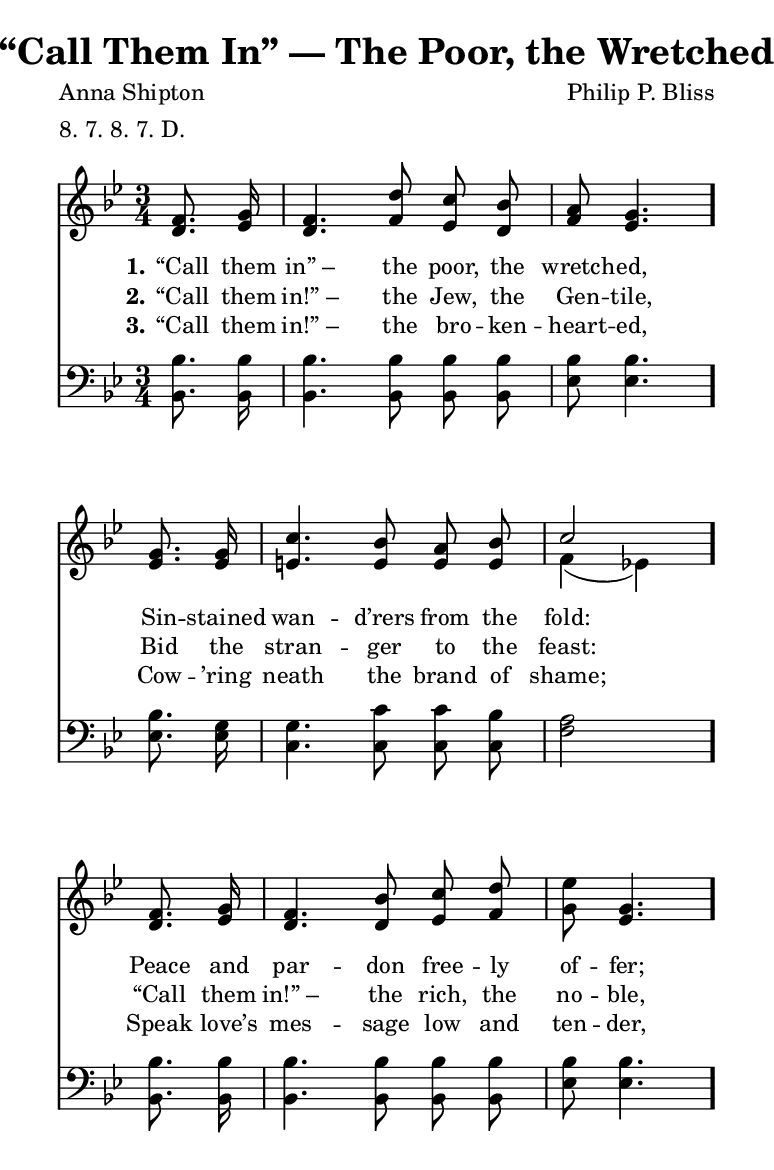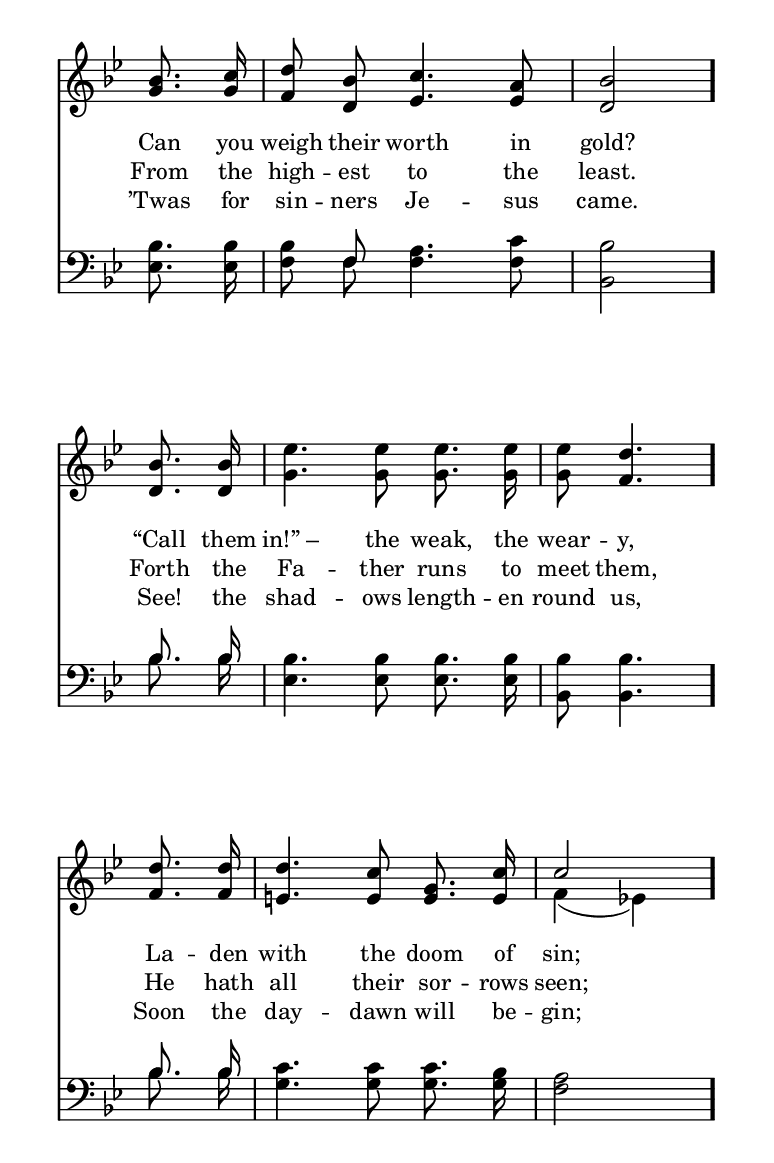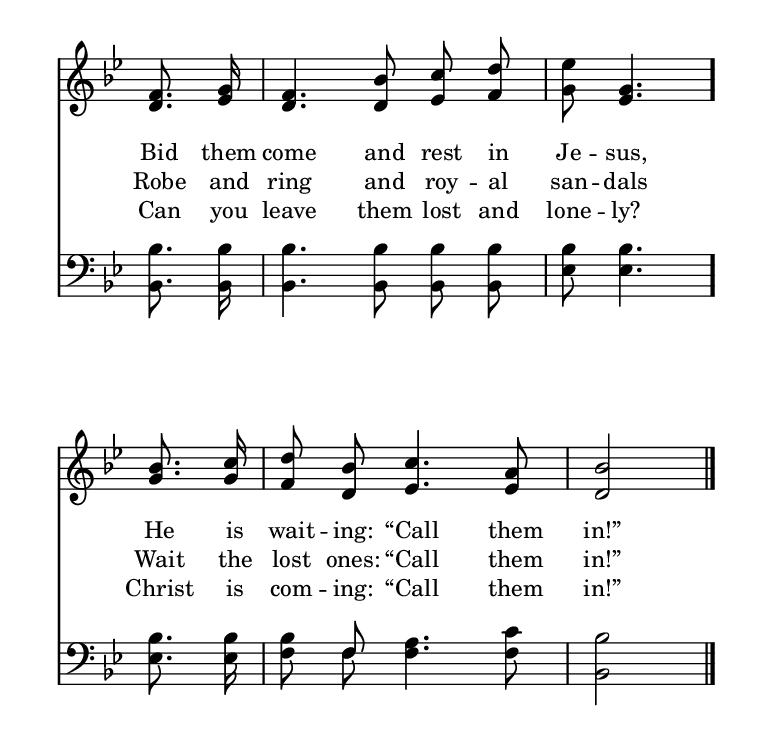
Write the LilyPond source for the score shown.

\include "common/global.ily"
\paper {
  \include "common/paper.ily"
}

\header{
  %gospel
  hymnnumber = "64"
  title = "“Call Them In” — The Poor, the Wretched"
  tunename = "Lower Lights" % see https://hymnary.org/tune/brightly_beams_our_fathers_mercy_bliss
  meter = "8. 7. 8. 7. D."
  poet = "Anna Shipton" % see https://hymnary.org/text/call_them_in_the_poor_the_wretched
  composer = "Philip P. Bliss"
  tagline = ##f
}

% for fermata in MIDI
ta = { \tempo 4=78 }
tb = { \tempo 4=39 }

patternAA = { c8. c16 | c4. c8 c8 c8 | c8 c4. }

patternBA = { c8. c16 | c4. c8 c8 c8 | c2 }
patternBB = { c8. c16 | c4. c8 c8 c8 | c4( c4) }
patternBC = { c8. c16 | c8 c8 c4. c8 | c2 }

patternCA = { c8. c16 | c4. c8 c8. c16 | c8 c4. }

patternDA = { c8. c16 | c4. c8 c8. c16 | c2 }
patternDB = { c8. c16 | c4. c8 c8. c16 | c4( c4) }

global = {
  \include "common/overrides.ily"
  \override Staff.TimeSignature.style = #'numbered
  \time 3/4
  \override Score.MetronomeMark.transparent = ##t % hide all fermata changes too
  \ta
  \key bes \major
  \partial 4
  \autoBeamOff
}

notesSoprano = {
\global
\relative c' {

  \changePitch \patternAA { f g | f d' c bes | a g }
  \changePitch \patternBA { g g | c bes a bes | c }
  \changePitch \patternAA { f, g | f bes c d | ees g, }
  \changePitch \patternBC { bes c | d bes c a | bes }

  \changePitch \patternCA { bes bes | ees ees ees ees | ees d }
  \changePitch \patternDA { d d | d c g c | c }
  \changePitch \patternAA { f, g | f bes c d | ees g, }
  \changePitch \patternBC { bes c | d bes c a | bes }

  \bar "|."

}
}

notesAlto = {
\global
\relative e' {

  \changePitch \patternAA { d ees | d f ees d | f ees }
  \changePitch \patternBB { ees ees | e e e e | f ees! }
  \changePitch \patternAA { d ees | d d ees f | g ees }
  \changePitch \patternBC { g g | f d ees ees | d }

  \changePitch \patternCA { d d | g g g g | g f }
  \changePitch \patternDB { f f e e e e | f ees! }
  \changePitch \patternAA { d ees | d d ees f | g ees }
  \changePitch \patternBC { g g | f d ees ees | d }

}
}

notesTenor = {
\global
\relative a {

  \changePitch \patternAA { bes bes | bes bes bes bes | bes bes }
  \changePitch \patternBA { bes g | g c c bes | a }
  \changePitch \patternAA { bes bes | bes bes bes bes | bes bes }
  \changePitch \patternBC { bes bes | bes f a c | bes }

  \changePitch \patternCA { bes bes | bes bes bes bes | bes bes }
  \changePitch \patternDA { bes bes | c c c bes | a }
  \changePitch \patternAA { bes bes | bes bes bes bes | bes bes }
  \changePitch \patternBC { bes bes | bes f a c | bes }

}
}

notesBass = {
\global
\relative f, {

  \changePitch \patternAA { bes bes | bes bes bes bes | ees ees }
  \changePitch \patternBA { ees ees | c c c c | f }
  \changePitch \patternAA { bes, bes | bes bes bes bes | ees ees }
  \changePitch \patternBC { ees ees | f f f f | bes, }

  \changePitch \patternCA { bes' bes | ees, ees ees ees | bes bes }
  \changePitch \patternDA { bes' bes | g g g g | f }
  \changePitch \patternAA { bes, bes | bes bes bes bes | ees ees }
  \changePitch \patternBC { ees ees | f f f f | bes, }

}
}

wordsA = \lyricmode {
\set stanza = "1."

“Call them in”_– the poor, the wretch -- ed, \bar "."
Sin -- stained wan -- d’rers from the fold: \bar "." \eogbreak
Peace and par -- don free -- ly of -- fer; \bar "."
Can you weigh their worth in gold? \bar "." \eogbreak
“Call them in!”_– the weak, the wear -- y, \bar "."
La -- den with the doom of sin; \bar "." \eogbreak
Bid them come and rest in Je -- sus, \bar "."
He is wait -- ing: “Call them in!” \bar "." \eogbreak

}

wordsB = \lyricmode {
\set stanza = "2."

“Call them in!”_– the Jew, the Gen -- tile,
Bid the stran -- ger to the feast:
“Call them in!”_– the rich, the no -- ble,
From the high -- est to the least.
Forth the Fa -- ther runs to meet them,
He hath all their sor -- rows seen;
Robe and ring and roy -- al san -- dals
Wait the lost ones: “Call them in!”

}

wordsC = \lyricmode {
\set stanza = "3."

“Call them in!”_– the bro -- ken -- heart -- ed,
Cow -- ’ring neath the brand of shame;
Speak love’s mes -- sage low and ten -- der,
’Twas for sin -- ners Je -- sus came.
See! the shad -- ows length -- en round us,
Soon the day -- dawn will be -- gin;
Can you leave them lost and lone -- ly?
Christ is com -- ing: “Call them in!”

}

\score {
  \context ChoirStaff <<
    \context Staff = upper <<
      \set Staff.autoBeaming = ##f
      \set ChoirStaff.systemStartDelimiter = #'SystemStartBar
      \set ChoirStaff.printPartCombineTexts = ##f
      \partcombine #'(2 . 11) \notesSoprano \notesAlto
      \context NullVoice = sopranos { \voiceOne << \notesSoprano >> }
      \context Lyrics = one   \lyricsto sopranos \wordsA
      \context Lyrics = two   \lyricsto sopranos \wordsB
      \context Lyrics = three \lyricsto sopranos \wordsC
    >>
    \context Staff = men <<
      \set Staff.autoBeaming = ##f
      \clef bass
      \set ChoirStaff.printPartCombineTexts = ##f
      \partcombine #'(2 . 11) \notesTenor \notesBass
    >>
  >>
  \layout {
    \include "common/layout.ily"
  }
  #(cond ((ly:get-option 'eog-midi-permitted) #{ \midi{
    \include "common/midi.ily"
  } #}))
}

\version "2.19.49"  % necessary for upgrading to future LilyPond versions.

% vi:set et ts=2 sw=2 ai nocindent syntax=lilypond:
